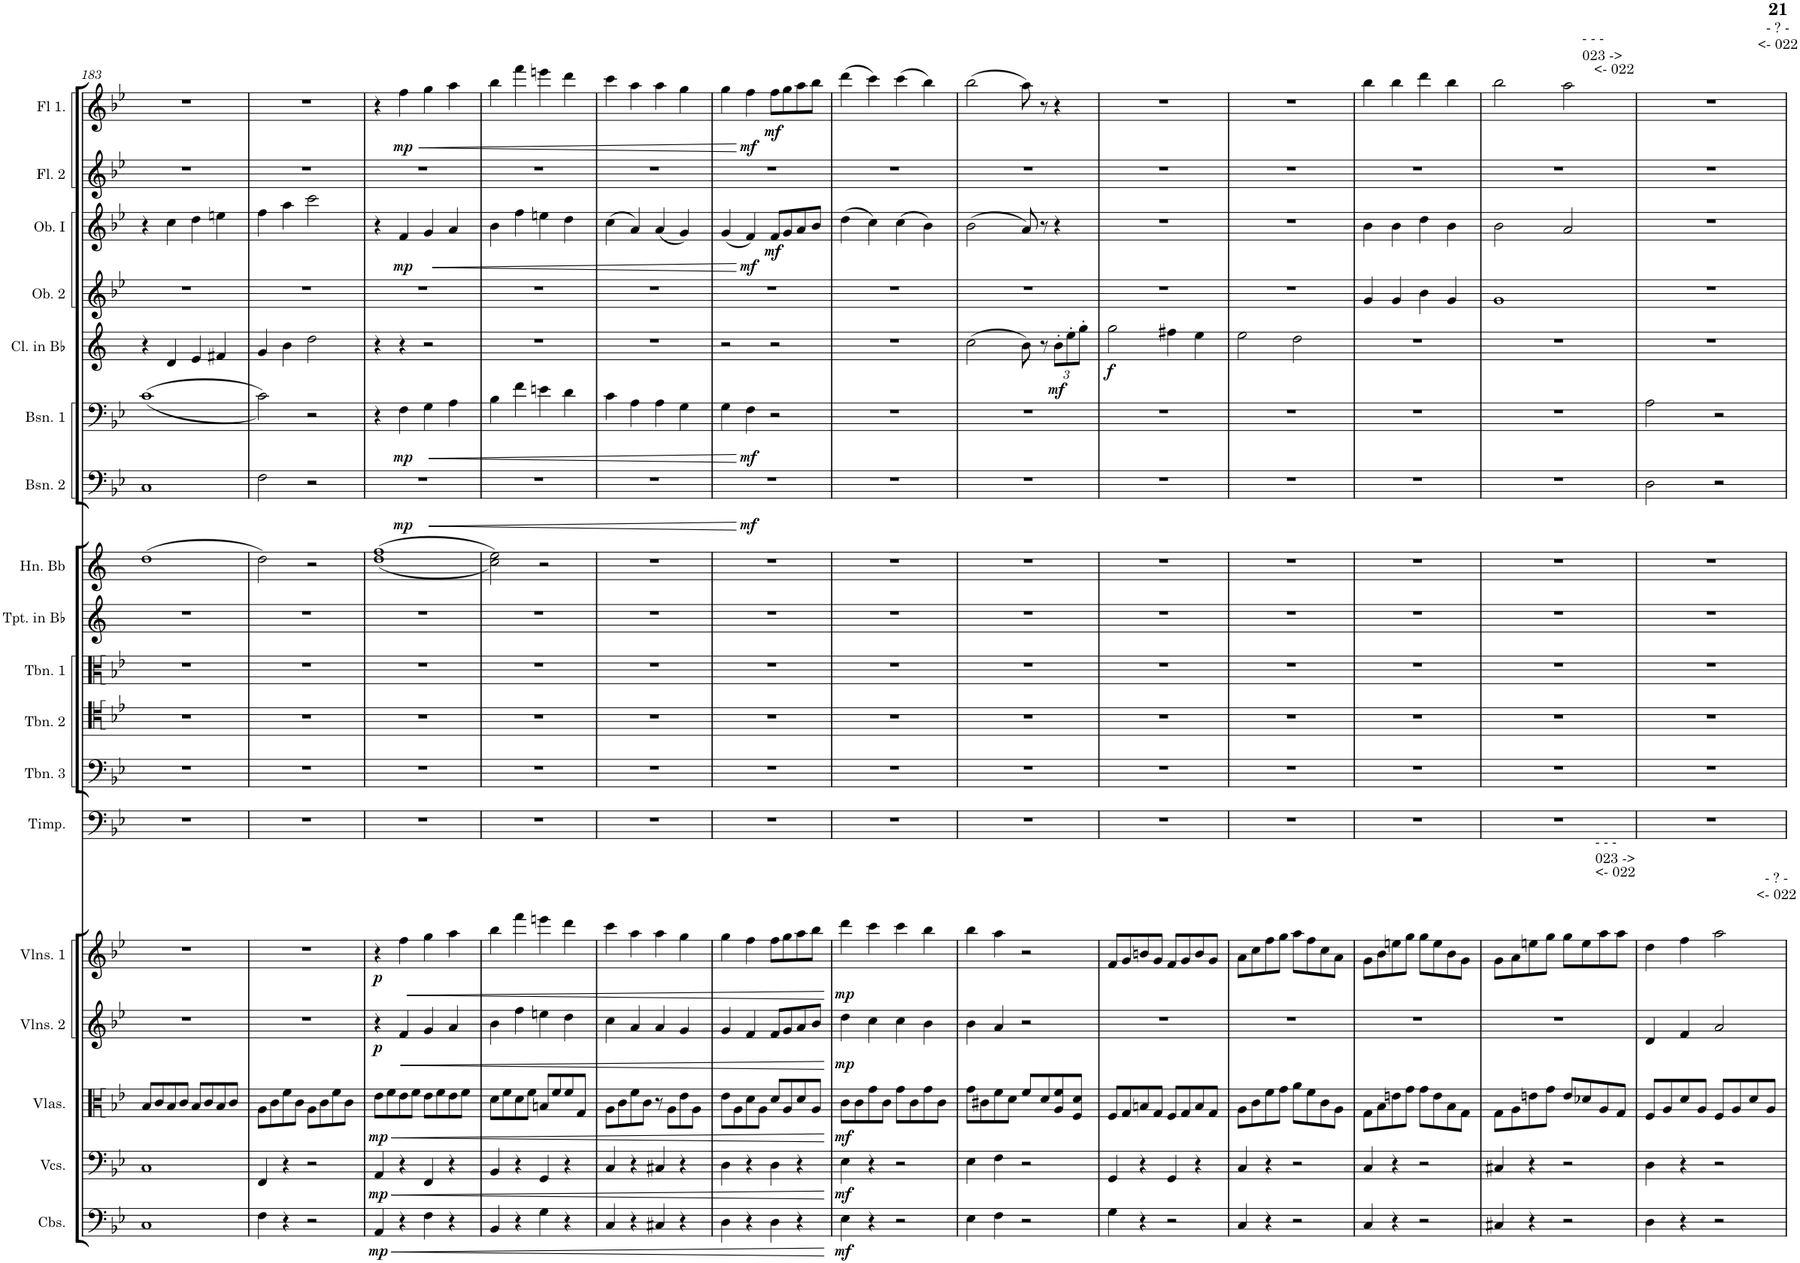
**kern	**dynam	**kern	**dynam	**kern	**dynam	**kern	**dynam	**kern	**dynam	**kern	**kern	**kern	**kern	**kern	**kern	**kern	**dynam	**kern	**dynam	**kern	**dynam	**kern	**kern	**dynam	**kern	**kern	**dynam
*part18	*part18	*part17	*part17	*part16	*part16	*part15	*part15	*part14	*part14	*part13	*part12	*part11	*part10	*part9	*part8	*part7	*part7	*part6	*part6	*part5	*part5	*part4	*part3	*part3	*part2	*part1	*part1
*staff18	*staff18	*staff17	*staff17	*staff16	*staff16	*staff15	*staff15	*staff14	*staff14	*staff13	*staff12	*staff11	*staff10	*staff9	*staff8	*staff7	*staff7	*staff6	*staff6	*staff5	*staff5	*staff4	*staff3	*staff3	*staff2	*staff1	*staff1
*I"Contrabasses	*	*I"Violoncellos	*	*I"Violas	*	*I"Violins 2	*	*I"Violins 1	*	*I"Timpani	*I"Trombone 3	*I"Trombone 2	*I"Trombone 1	*I"Trumpets in Bb	*I"Horn Bb	*I"Bassoon 2	*	*I"Bassoon 1	*	*I"Clarinets in Bb	*	*I"Oboe 2	*I"Oboe I	*	*I"Flute 2	*I"Flute 1	*
*I'Cbs.	*	*I'Vcs.	*	*I'Vlas.	*	*I'Vlns. 2	*	*I'Vlns. 1	*	*I'Timp.	*I'Tbn. 3	*I'Tbn. 2	*I'Tbn. 1	*I'Tpt. in Bb	*I'Hn. Bb	*I'Bsn. 2	*	*I'Bsn. 1	*	*I'Cl. in Bb	*	*I'Ob. 2	*I'Ob. I	*	*I'Fl. 2	*I'Fl 1.	*
!!LO:PB:g=z
*clefF4	*	*clefF4	*	*clefC3	*	*clefG2	*	*clefG2	*	*clefF4	*clefF4	*clefC4	*clefC3	*clefG2	*clefG2	*clefF4	*	*clefF4	*	*clefG2	*	*clefG2	*clefG2	*	*clefG2	*clefG2	*
*Trd7c12	*	*	*	*	*	*	*	*	*	*	*	*	*	*Trd1c2	*Trd1c2	*	*	*	*	*Trd1c2	*	*	*	*	*	*	*
*k[b-e-]	*	*k[b-e-]	*	*k[b-e-]	*	*k[b-e-]	*	*k[b-e-]	*	*k[b-e-]	*k[b-e-]	*k[b-e-]	*k[b-e-]	*k[]	*k[]	*k[b-e-]	*	*k[b-e-]	*	*k[]	*	*k[b-e-]	*k[b-e-]	*	*k[b-e-]	*k[b-e-]	*
*M2/2	*	*M2/2	*	*M2/2	*	*M2/2	*	*M2/2	*	*M2/2	*M2/2	*M2/2	*M2/2	*M2/2	*M2/2	*M2/2	*	*M2/2	*	*M2/2	*	*M2/2	*M2/2	*	*M2/2	*M2/2	*
*met(c|)	*	*met(c|)	*	*met(c|)	*	*met(c|)	*	*met(c|)	*	*met(c|)	*met(c|)	*met(c|)	*met(c|)	*met(c|)	*met(c|)	*met(c|)	*	*met(c|)	*	*met(c|)	*	*met(c|)	*met(c|)	*	*met(c|)	*met(c|)	*
=183	=183	=183	=183	=183	=183	=183	=183	=183	=183	=183	=183	=183	=183	=183	=183	=183	=183	=183	=183	=183	=183	=183	=183	=183	=183	=183	=183
1C	.	1C	.	8B-/L	.	1r	.	1r	.	1r	1r	1r	1r	1r	(1dd	1C	.	(<(1c	.	4r	.	1r	4r	.	1r	1r	.
.	.	.	.	8c/	.	.	.	.	.	.	.	.	.	.	.	.	.	.	.	.	.	.	.	.	.	.	.
.	.	.	.	8B-/	.	.	.	.	.	.	.	.	.	.	.	.	.	.	.	4d/	.	.	4cc\	.	.	.	.
.	.	.	.	8c/J	.	.	.	.	.	.	.	.	.	.	.	.	.	.	.	.	.	.	.	.	.	.	.
.	.	.	.	8B-/L	.	.	.	.	.	.	.	.	.	.	.	.	.	.	.	4e/	.	.	4dd\	.	.	.	.
.	.	.	.	8c/	.	.	.	.	.	.	.	.	.	.	.	.	.	.	.	.	.	.	.	.	.	.	.
.	.	.	.	8B-/	.	.	.	.	.	.	.	.	.	.	.	.	.	.	.	4f#X/	.	.	4een\	.	.	.	.
.	.	.	.	8c/J	.	.	.	.	.	.	.	.	.	.	.	.	.	.	.	.	.	.	.	.	.	.	.
=184	=184	=184	=184	=184	=184	=184	=184	=184	=184	=184	=184	=184	=184	=184	=184	=184	=184	=184	=184	=184	=184	=184	=184	=184	=184	=184	=184
4F\	.	4FF/	.	8A\L	.	1r	.	1r	.	1r	1r	1r	1r	1r	2dd\)	2F\	.	2c\))	.	4g/	.	1r	4ff\	.	1r	1r	.
.	.	.	.	8c\	.	.	.	.	.	.	.	.	.	.	.	.	.	.	.	.	.	.	.	.	.	.	.
4r	.	4r	.	8f\	.	.	.	.	.	.	.	.	.	.	.	.	.	.	.	4b\	.	.	4aa\	.	.	.	.
.	.	.	.	8c\J	.	.	.	.	.	.	.	.	.	.	.	.	.	.	.	.	.	.	.	.	.	.	.
2r	.	2r	.	8A\L	.	.	.	.	.	.	.	.	.	.	2r	2r	.	2r	.	2dd\	.	.	2ccc\	.	.	.	.
.	.	.	.	8c\	.	.	.	.	.	.	.	.	.	.	.	.	.	.	.	.	.	.	.	.	.	.	.
.	.	.	.	8f\	.	.	.	.	.	.	.	.	.	.	.	.	.	.	.	.	.	.	.	.	.	.	.
.	.	.	.	8c\J	.	.	.	.	.	.	.	.	.	.	.	.	.	.	.	.	.	.	.	.	.	.	.
=185	=185	=185	=185	=185	=185	=185	=185	=185	=185	=185	=185	=185	=185	=185	=185	=185	=185	=185	=185	=185	=185	=185	=185	=185	=185	=185	=185
!	!LO:HP:b	!	!LO:HP:b	!	!LO:HP:b	!	!	!	!	!	!	!	!	!	!	!	!	!	!	!	!	!	!	!	!	!	!
!	!LO:DY:n=1:b	!	!LO:DY:n=1:b	!	!LO:DY:n=1:b	!	!LO:DY:b	!	!LO:DY:b	!	!	!	!	!	!	!	!	!	!	!	!	!	!	!	!	!	!
*	*	*	*	*	*	*	*	*	*	*	*	*	*	*	*	*^	*	*	*	*	*	*	*	*	*	*	*
4AA/	< mp	4AA/	< mp	8e-\L	< mp	4r	p	4r	p	1r	1r	1r	1r	1r	(<(1dd 1ff	1r	4ryy	.	4r	.	4r	.	1r	4r	.	1r	4r	.
.	.	.	.	8f\	.	.	.	.	.	.	.	.	.	.	.	.	.	.	.	.	.	.	.	.	.	.	.	.
!	!	!	!	!	!	!	!LO:HP:b	!	!LO:HP:b	!	!	!	!	!	!	!	!	!LO:DY:b	!	!LO:HP:b	!	!	!	!	!LO:HP:b	!	!	!LO:HP:b
!	!	!	!	!	!	!	!	!	!	!	!	!	!	!	!	!	!	!	!	!LO:DY:n=1:b	!	!	!	!	!LO:DY:n=1:b	!	!	!LO:DY:n=1:b
4r	.	4r	.	8e-\	.	4f/	<	4ff\	<	.	.	.	.	.	.	.	2.ryy	mp	4F\	< mp	4r	.	.	4f/	< mp	.	4ff\	< mp
.	.	.	.	8f\J	.	.	.	.	.	.	.	.	.	.	.	.	.	.	.	.	.	.	.	.	.	.	.	.
4F\	.	4FF/	.	8e-\L	.	4g/	.	4gg\	.	.	.	.	.	.	.	.	.	.	4G\	.	2r	.	.	4g/	.	.	4gg\	.
.	.	.	.	8f\	.	.	.	.	.	.	.	.	.	.	.	.	.	.	.	.	.	.	.	.	.	.	.	.
4r	.	4r	.	8e-\	.	4a/	.	4aa\	.	.	.	.	.	.	.	.	.	.	4A\	.	.	.	.	4a/	.	.	4aa\	.
.	.	.	.	8f\J	.	.	.	.	.	.	.	.	.	.	.	.	.	.	.	.	.	.	.	.	.	.	.	.
=186	=186	=186	=186	=186	=186	=186	=186	=186	=186	=186	=186	=186	=186	=186	=186	=186	=186	=186	=186	=186	=186	=186	=186	=186	=186	=186	=186	=186
!	!	!	!	!	!	!	!	!	!	!	!	!	!	!	!	!	!	!LO:HP:b	!	!	!	!	!	!	!	!	!	!
*	*	*	*	*	*	*	*	*	*	*	*	*	*	*	*	*v	*v	*	*	*	*	*	*	*	*	*	*	*
4BB-/	.	4BB-/	.	8d\L	.	4b-\	.	4bb-\	.	1r	1r	1r	1r	1r	2cc\ 2ee\))	1r	<	4B-\	.	1r	.	1r	4b-\	.	1r	4bb-\	.
.	.	.	.	8f\	.	.	.	.	.	.	.	.	.	.	.	.	.	.	.	.	.	.	.	.	.	.	.
4r	.	4r	.	8d\	.	4ff\	.	4fff\	.	.	.	.	.	.	.	.	.	4f\	.	.	.	.	4ff\	.	.	4fff\	.
.	.	.	.	8f\J	.	.	.	.	.	.	.	.	.	.	.	.	.	.	.	.	.	.	.	.	.	.	.
4G\	.	4GG/	.	8Bn/L	.	4een\	.	4eeen\	.	.	.	.	.	.	2r	.	.	4en\	.	.	.	.	4een\	.	.	4eeen\	.
.	.	.	.	8f/	.	.	.	.	.	.	.	.	.	.	.	.	.	.	.	.	.	.	.	.	.	.	.
4r	.	4r	.	8f/	.	4dd\	.	4ddd\	.	.	.	.	.	.	.	.	.	4d\	.	.	.	.	4dd\	.	.	4ddd\	.
.	.	.	.	8G/J	.	.	.	.	.	.	.	.	.	.	.	.	.	.	.	.	.	.	.	.	.	.	.
=187	=187	=187	=187	=187	=187	=187	=187	=187	=187	=187	=187	=187	=187	=187	=187	=187	=187	=187	=187	=187	=187	=187	=187	=187	=187	=187	=187
4C/	.	4C/	.	8A\L	.	4cc\	.	4ccc\	.	1r	1r	1r	1r	1r	1r	1r	.	4c\	.	1r	.	1r	(4cc\	.	1r	4ccc\	.
.	.	.	.	8c\	.	.	.	.	.	.	.	.	.	.	.	.	.	.	.	.	.	.	.	.	.	.	.
4r	.	4r	.	8f\	.	4a/	.	4aa\	.	.	.	.	.	.	.	.	.	4A\	.	.	.	.	4a/)	.	.	4aa\	.
.	.	.	.	8c\J	.	.	.	.	.	.	.	.	.	.	.	.	.	.	.	.	.	.	.	.	.	.	.
4C#X/	.	4C#X/	.	8r	.	4a/	.	4aa\	.	.	.	.	.	.	.	.	.	4A\	.	.	.	.	(4a/	.	.	4aa\	.
.	.	.	.	8A\L	.	.	.	.	.	.	.	.	.	.	.	.	.	.	.	.	.	.	.	.	.	.	.
4r	.	4r	.	8e-\	.	4g/	.	4gg\	.	.	.	.	.	.	.	.	.	4G\	.	.	.	.	4g/)	.	.	4gg\	.
.	.	.	.	8A\J	.	.	.	.	.	.	.	.	.	.	.	.	.	.	.	.	.	.	.	.	.	.	.
=188	=188	=188	=188	=188	=188	=188	=188	=188	=188	=188	=188	=188	=188	=188	=188	=188	=188	=188	=188	=188	=188	=188	=188	=188	=188	=188	=188
*	*	*	*	*	*	*	*	*	*	*	*	*	*	*	*	*^	*	*	*	*	*	*	*	*	*	*	*
4D\	.	4D\	.	8e-\L	.	4g/	.	4gg\	.	1r	1r	1r	1r	1r	1r	1r	4ryy	.	4G\	.	2r	.	1r	(4g/	.	1r	4gg\	.
.	.	.	.	8A\	.	.	.	.	.	.	.	.	.	.	.	.	.	.	.	.	.	.	.	.	.	.	.	.
!	!	!	!	!	!	!	!	!	!	!	!	!	!	!	!	!	!	!LO:DY:b	!	!LO:DY:n=1:b	!	!	!	!	!LO:DY:n=1:b	!	!	!LO:DY:n=1:b
4r	.	4r	.	8d\	.	4f/	.	4ff\	.	.	.	.	.	.	.	.	2.ryy	mf	4F\	[ mf	.	.	.	4f/)	[ mf	.	4ff\	[ mf
.	.	.	.	8A\J	.	.	.	.	.	.	.	.	.	.	.	.	.	.	.	.	.	.	.	.	.	.	.	.
!	!	!	!	!	!	!	!	!	!	!	!	!	!	!	!	!	!	!	!	!	!	!	!	!	!LO:DY:n=2:b	!	!	!LO:DY:n=2:b
4D\	.	4D\	.	8d/L	.	8f/L	.	8ff\L	.	.	.	.	.	.	.	.	.	.	2r	.	2r	.	.	8f/L	mf	.	8ff\L	mf
.	.	.	.	8A/	.	8g/	.	8gg\	.	.	.	.	.	.	.	.	.	.	.	.	.	.	.	8g/	.	.	8gg\	.
4r	.	4r	.	8d/	.	8a/	.	8aa\	.	.	.	.	.	.	.	.	.	.	.	.	.	.	.	8a/	.	.	8aa\	.
.	.	.	.	8A/J	.	8b-/J	.	8bb-\J	.	.	.	.	.	.	.	.	.	.	.	.	.	.	.	8b-/J	.	.	8bb-\J	.
.	[	.	[	.	[	.	[	.	[	.	.	.	.	.	.	.	.	[	.	.	.	.	.	.	.	.	.	.
=189	=189	=189	=189	=189	=189	=189	=189	=189	=189	=189	=189	=189	=189	=189	=189	=189	=189	=189	=189	=189	=189	=189	=189	=189	=189	=189	=189	=189
!	!LO:DY:b	!	!LO:DY:b	!	!LO:DY:b	!	!LO:DY:b	!	!LO:DY:b	!	!	!	!	!	!	!	!	!	!	!	!	!	!	!	!	!	!	!
*	*	*	*	*	*	*	*	*	*	*	*	*	*	*	*	*v	*v	*	*	*	*	*	*	*	*	*	*	*
4E-\	mf	4E-\	mf	8c\L	mf	4dd\	mp	4ddd\	mp	1r	1r	1r	1r	1r	1r	1r	.	1r	.	1r	.	1r	(4dd\	.	1r	(4ddd\	.
.	.	.	.	8c\	.	.	.	.	.	.	.	.	.	.	.	.	.	.	.	.	.	.	.	.	.	.	.
4r	.	4r	.	8g\	.	4cc\	.	4ccc\	.	.	.	.	.	.	.	.	.	.	.	.	.	.	4cc\)	.	.	4ccc\)	.
.	.	.	.	8c\J	.	.	.	.	.	.	.	.	.	.	.	.	.	.	.	.	.	.	.	.	.	.	.
2r	.	2r	.	8g\L	.	4cc\	.	4ccc\	.	.	.	.	.	.	.	.	.	.	.	.	.	.	(4cc\	.	.	(4ccc\	.
.	.	.	.	8c\	.	.	.	.	.	.	.	.	.	.	.	.	.	.	.	.	.	.	.	.	.	.	.
.	.	.	.	8g\	.	4b-\	.	4bb-\	.	.	.	.	.	.	.	.	.	.	.	.	.	.	4b-\)	.	.	4bb-\)	.
.	.	.	.	8c\J	.	.	.	.	.	.	.	.	.	.	.	.	.	.	.	.	.	.	.	.	.	.	.
=190	=190	=190	=190	=190	=190	=190	=190	=190	=190	=190	=190	=190	=190	=190	=190	=190	=190	=190	=190	=190	=190	=190	=190	=190	=190	=190	=190
4E-\	.	4E-\	.	8g\L	.	4b-\	.	4bb-\	.	1r	1r	1r	1r	1r	1r	1r	.	1r	.	(2cc\	.	1r	(2b-\	.	1r	(2bb-\	.
.	.	.	.	8c#X\	.	.	.	.	.	.	.	.	.	.	.	.	.	.	.	.	.	.	.	.	.	.	.
4F\	.	4F\	.	8f\	.	4a/	.	4aa\	.	.	.	.	.	.	.	.	.	.	.	.	.	.	.	.	.	.	.
.	.	.	.	8d\J	.	.	.	.	.	.	.	.	.	.	.	.	.	.	.	.	.	.	.	.	.	.	.
2r	.	2r	.	8f/L	.	2r	.	2r	.	.	.	.	.	.	.	.	.	.	.	8b\)	.	.	8a/)	.	.	8aa\)	.
.	.	.	.	8d/	.	.	.	.	.	.	.	.	.	.	.	.	.	.	.	8r	.	.	8r	.	.	8r	.
*	*	*	*	*	*	*	*	*	*	*	*	*	*	*	*	*	*	*	*	*Xbrackettup	*	*	*	*	*	*	*
!	!	!	!	!	!	!	!	!	!	!	!	!	!	!	!	!	!	!	!	!	!LO:DY:b	!	!	!	!	!	!
.	.	.	.	8A/ 8f/	.	.	.	.	.	.	.	.	.	.	.	.	.	.	.	12b'\L	mf	.	4r	.	.	4r	.
.	.	.	.	.	.	.	.	.	.	.	.	.	.	.	.	.	.	.	.	12ee'\	.	.	.	.	.	.	.
.	.	.	.	8F/ 8d/J	.	.	.	.	.	.	.	.	.	.	.	.	.	.	.	.	.	.	.	.	.	.	.
.	.	.	.	.	.	.	.	.	.	.	.	.	.	.	.	.	.	.	.	12gg'\J	.	.	.	.	.	.	.
=191	=191	=191	=191	=191	=191	=191	=191	=191	=191	=191	=191	=191	=191	=191	=191	=191	=191	=191	=191	=191	=191	=191	=191	=191	=191	=191	=191
!	!	!	!	!	!	!	!	!	!	!	!	!	!	!	!	!	!	!	!	!	!LO:DY:b	!	!	!	!	!	!
4G\	.	4GG/	.	8F/L	.	1r	.	8f/L	.	1r	1r	1r	1r	1r	1r	1r	.	1r	.	2gg\	f	1r	1r	.	1r	1r	.
.	.	.	.	8G/	.	.	.	8g/	.	.	.	.	.	.	.	.	.	.	.	.	.	.	.	.	.	.	.
4r	.	4r	.	8Bn/	.	.	.	8bn/	.	.	.	.	.	.	.	.	.	.	.	.	.	.	.	.	.	.	.
.	.	.	.	8G/J	.	.	.	8g/J	.	.	.	.	.	.	.	.	.	.	.	.	.	.	.	.	.	.	.
2r	.	4GG/	.	8F/L	.	.	.	8f/L	.	.	.	.	.	.	.	.	.	.	.	4ff#X\	.	.	.	.	.	.	.
.	.	.	.	8G/	.	.	.	8g/	.	.	.	.	.	.	.	.	.	.	.	.	.	.	.	.	.	.	.
.	.	4r	.	8B/	.	.	.	8b/	.	.	.	.	.	.	.	.	.	.	.	4ee\	.	.	.	.	.	.	.
.	.	.	.	8G/J	.	.	.	8g/J	.	.	.	.	.	.	.	.	.	.	.	.	.	.	.	.	.	.	.
=192	=192	=192	=192	=192	=192	=192	=192	=192	=192	=192	=192	=192	=192	=192	=192	=192	=192	=192	=192	=192	=192	=192	=192	=192	=192	=192	=192
4C/	.	4C/	.	8A\L	.	1r	.	8a\L	.	1r	1r	1r	1r	1r	1r	1r	.	1r	.	2ee\	.	1r	1r	.	1r	1r	.
.	.	.	.	8c\	.	.	.	8cc\	.	.	.	.	.	.	.	.	.	.	.	.	.	.	.	.	.	.	.
4r	.	4r	.	8f\	.	.	.	8ff\	.	.	.	.	.	.	.	.	.	.	.	.	.	.	.	.	.	.	.
.	.	.	.	8g\J	.	.	.	8gg\J	.	.	.	.	.	.	.	.	.	.	.	.	.	.	.	.	.	.	.
2r	.	2r	.	8a\L	.	.	.	8aa\L	.	.	.	.	.	.	.	.	.	.	.	2dd\	.	.	.	.	.	.	.
.	.	.	.	8f\	.	.	.	8ff\	.	.	.	.	.	.	.	.	.	.	.	.	.	.	.	.	.	.	.
.	.	.	.	8c\	.	.	.	8cc\	.	.	.	.	.	.	.	.	.	.	.	.	.	.	.	.	.	.	.
.	.	.	.	8A\J	.	.	.	8a\J	.	.	.	.	.	.	.	.	.	.	.	.	.	.	.	.	.	.	.
=193	=193	=193	=193	=193	=193	=193	=193	=193	=193	=193	=193	=193	=193	=193	=193	=193	=193	=193	=193	=193	=193	=193	=193	=193	=193	=193	=193
4C/	.	4C/	.	8G\L	.	1r	.	8g\L	.	1r	1r	1r	1r	1r	1r	1r	.	1r	.	1r	.	4g/	4b-\	.	1r	4bb-\	.
.	.	.	.	8B-\	.	.	.	8b-\	.	.	.	.	.	.	.	.	.	.	.	.	.	.	.	.	.	.	.
4r	.	4r	.	8en\	.	.	.	8een\	.	.	.	.	.	.	.	.	.	.	.	.	.	4g/	4b-\	.	.	4bb-\	.
.	.	.	.	8g\J	.	.	.	8gg\J	.	.	.	.	.	.	.	.	.	.	.	.	.	.	.	.	.	.	.
2r	.	2r	.	8g\L	.	.	.	8gg\L	.	.	.	.	.	.	.	.	.	.	.	.	.	4b-\	4dd\	.	.	4ddd\	.
.	.	.	.	8e\	.	.	.	8ee\	.	.	.	.	.	.	.	.	.	.	.	.	.	.	.	.	.	.	.
.	.	.	.	8B-\	.	.	.	8b-\	.	.	.	.	.	.	.	.	.	.	.	.	.	4g/	4b-\	.	.	4bb-\	.
.	.	.	.	8G\J	.	.	.	8g\J	.	.	.	.	.	.	.	.	.	.	.	.	.	.	.	.	.	.	.
=194	=194	=194	=194	=194	=194	=194	=194	=194	=194	=194	=194	=194	=194	=194	=194	=194	=194	=194	=194	=194	=194	=194	=194	=194	=194	=194	=194
!	!	!	!	!	!	!	!	!	!	!	!	!	!	!	!	!	!	!	!	!	!	!	!	!	!	!LO:TX:a:t=- ? -	!
!	!	!	!	!	!	!	!	!	!	!	!	!	!	!	!	!	!	!	!	!	!	!	!	!	!	!LO:TX:a:t=<- 022	!
!	!	!	!	!	!	!	!	!	!	!	!	!	!	!	!	!	!	!	!	!	!	!	!	!	!	!LO:TX:a:t=<- 022	!
!	!	!	!	!	!	!	!	!LO:TX:a:t=- ? -	!	!	!	!	!	!	!	!	!	!	!	!	!	!	!	!	!	!	!
!	!	!	!	!	!	!	!	!LO:TX:a:t=<- 022	!	!	!	!	!	!	!	!	!	!	!	!	!	!	!	!	!	!	!
!	!	!	!	!	!	!	!	!LO:TX:a:t=<- 022	!	!	!	!	!	!	!	!	!	!	!	!	!	!	!	!	!	!	!
4C#X/	.	4C#X/	.	8G\L	.	1r	.	8g\L	.	1r	1r	1r	1r	1r	1r	1r	.	1r	.	1r	.	1g	2b-\	.	1r	2bb-\	.
.	.	.	.	8A\	.	.	.	8a\	.	.	.	.	.	.	.	.	.	.	.	.	.	.	.	.	.	.	.
4r	.	4r	.	8en\	.	.	.	8een\	.	.	.	.	.	.	.	.	.	.	.	.	.	.	.	.	.	.	.
.	.	.	.	8g\J	.	.	.	8gg\J	.	.	.	.	.	.	.	.	.	.	.	.	.	.	.	.	.	.	.
2r	.	2r	.	8e/L	.	.	.	8gg\L	.	.	.	.	.	.	.	.	.	.	.	.	.	.	2a/	.	.	2aa\	.
.	.	.	.	8d-X/	.	.	.	8ee\	.	.	.	.	.	.	.	.	.	.	.	.	.	.	.	.	.	.	.
.	.	.	.	8A/	.	.	.	8aa\	.	.	.	.	.	.	.	.	.	.	.	.	.	.	.	.	.	.	.
.	.	.	.	8G/J	.	.	.	8aa\J	.	.	.	.	.	.	.	.	.	.	.	.	.	.	.	.	.	.	.
=195	=195	=195	=195	=195	=195	=195	=195	=195	=195	=195	=195	=195	=195	=195	=195	=195	=195	=195	=195	=195	=195	=195	=195	=195	=195	=195	=195
!	!	!	!	!	!	!	!	!	!	!	!	!	!	!	!	!	!	!	!	!	!	!	!	!	!	!LO:TX:a:t=- - -	!
!	!	!	!	!	!	!	!	!	!	!	!	!	!	!	!	!	!	!	!	!	!	!	!	!	!	!LO:TX:a:t=023 ->	!
!	!	!	!	!	!	!	!	!LO:TX:a:t=- - -	!	!	!	!	!	!	!	!	!	!	!	!	!	!	!	!	!	!	!
!	!	!	!	!	!	!	!	!LO:TX:a:t=023 ->	!	!	!	!	!	!	!	!	!	!	!	!	!	!	!	!	!	!	!
4D\	.	4D\	.	8F/L	.	4d/	.	4dd\	.	1r	1r	1r	1r	1r	1r	2D\	.	2A\	.	1r	.	1r	1r	.	1r	1r	.
.	.	.	.	8A/	.	.	.	.	.	.	.	.	.	.	.	.	.	.	.	.	.	.	.	.	.	.	.
4r	.	4r	.	8d/	.	4f/	.	4ff\	.	.	.	.	.	.	.	.	.	.	.	.	.	.	.	.	.	.	.
.	.	.	.	8A/J	.	.	.	.	.	.	.	.	.	.	.	.	.	.	.	.	.	.	.	.	.	.	.
2r	.	2r	.	8F/L	.	2a/	.	2aa\	.	.	.	.	.	.	.	2r	.	2r	.	.	.	.	.	.	.	.	.
.	.	.	.	8A/	.	.	.	.	.	.	.	.	.	.	.	.	.	.	.	.	.	.	.	.	.	.	.
.	.	.	.	8d/	.	.	.	.	.	.	.	.	.	.	.	.	.	.	.	.	.	.	.	.	.	.	.
.	.	.	.	8A/J	.	.	.	.	.	.	.	.	.	.	.	.	.	.	.	.	.	.	.	.	.	.	.
=	=	=	=	=	=	=	=	=	=	=	=	=	=	=	=	=	=	=	=	=	=	=	=	=	=	=	=
*-	*-	*-	*-	*-	*-	*-	*-	*-	*-	*-	*-	*-	*-	*-	*-	*-	*-	*-	*-	*-	*-	*-	*-	*-	*-	*-	*-
